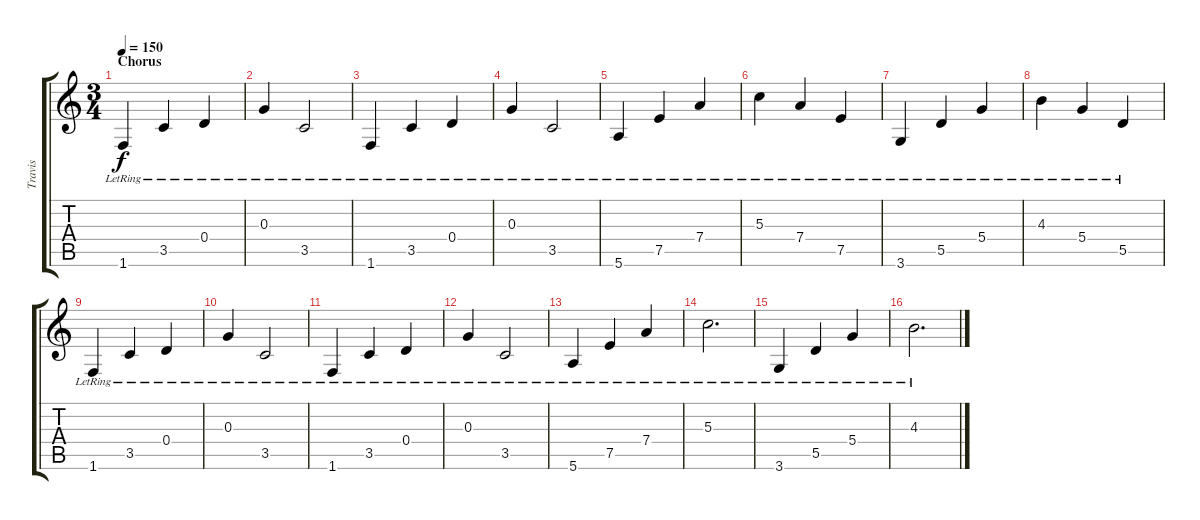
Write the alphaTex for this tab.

\track ("Travis" "Travis") {instrument acousticguitarsteel}
\staff {score tabs}
\tuning (E4 B3 G3 D3 A2 E2) {hide}
\ts (3 4)
\section ("" "Chorus")
\tempo 150
\clef g2
\ks c
1.6{lr}.4{dy f} 3.5{lr}.4 0.4{lr}.4 |
0.3{lr}.4 3.5{lr}.2 |
1.6{lr}.4 3.5{lr}.4 0.4{lr}.4 |
0.3{lr}.4 3.5{lr}.2 |
5.6{lr}.4 7.5{lr}.4 7.4{lr}.4 |
5.3{lr}.4 7.4{lr}.4 7.5{lr}.4 |
3.6{lr}.4 5.5{lr}.4 5.4{lr}.4 |
4.3{lr}.4 5.4{lr}.4 5.5{lr}.4 |
1.6{lr}.4 3.5{lr}.4 0.4{lr}.4 |
0.3{lr}.4 3.5{lr}.2 |
1.6{lr}.4 3.5{lr}.4 0.4{lr}.4 |
0.3{lr}.4 3.5{lr}.2 |
5.6{lr}.4 7.5{lr}.4 7.4{lr}.4 |
5.3{lr}.2{d} |
3.6{lr}.4 5.5{lr}.4 5.4{lr}.4 |
4.3{lr}.2{d}
